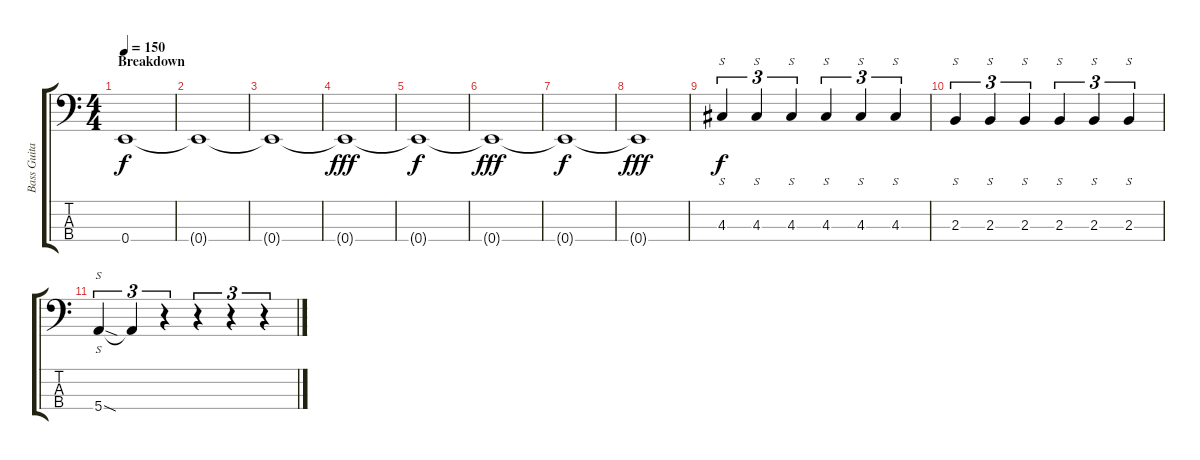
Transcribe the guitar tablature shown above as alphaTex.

\track ("Bass Guitar" "Bass Guita") {instrument electricbassfinger}
\staff {score tabs}
\tuning (G2 D2 A1 E1) {hide}
\ts (4 4)
\section ("" "Breakdown")
\tempo 150
\clef f4
\ks c
0.4.1{dy f} |
0.4{t}.1 |
0.4{t}.1 |
0.4{t}.1{dy fff} |
0.4{t}.1{dy f} |
0.4{t}.1{dy fff} |
0.4{t}.1{dy f} |
0.4{t}.1{dy fff} |
4.3.4{s tu (3 2) dy f instrument slapbass1} 4.3.4{s tu (3 2)} 4.3.4{s tu (3 2)} 4.3.4{s tu (3 2)} 4.3.4{s tu (3 2)} 4.3.4{s tu (3 2)} |
2.3.4{s tu (3 2)} 2.3.4{s tu (3 2)} 2.3.4{s tu (3 2)} 2.3.4{s tu (3 2)} 2.3.4{s tu (3 2)} 2.3.4{s tu (3 2)} |
5.4{sod}.4{s tu (3 2)} 5.4{t}.4{tu (3 2)} r.4{tu (3 2)} r.4{tu (3 2)} r.4{tu (3 2)} r.4{tu (3 2)}
